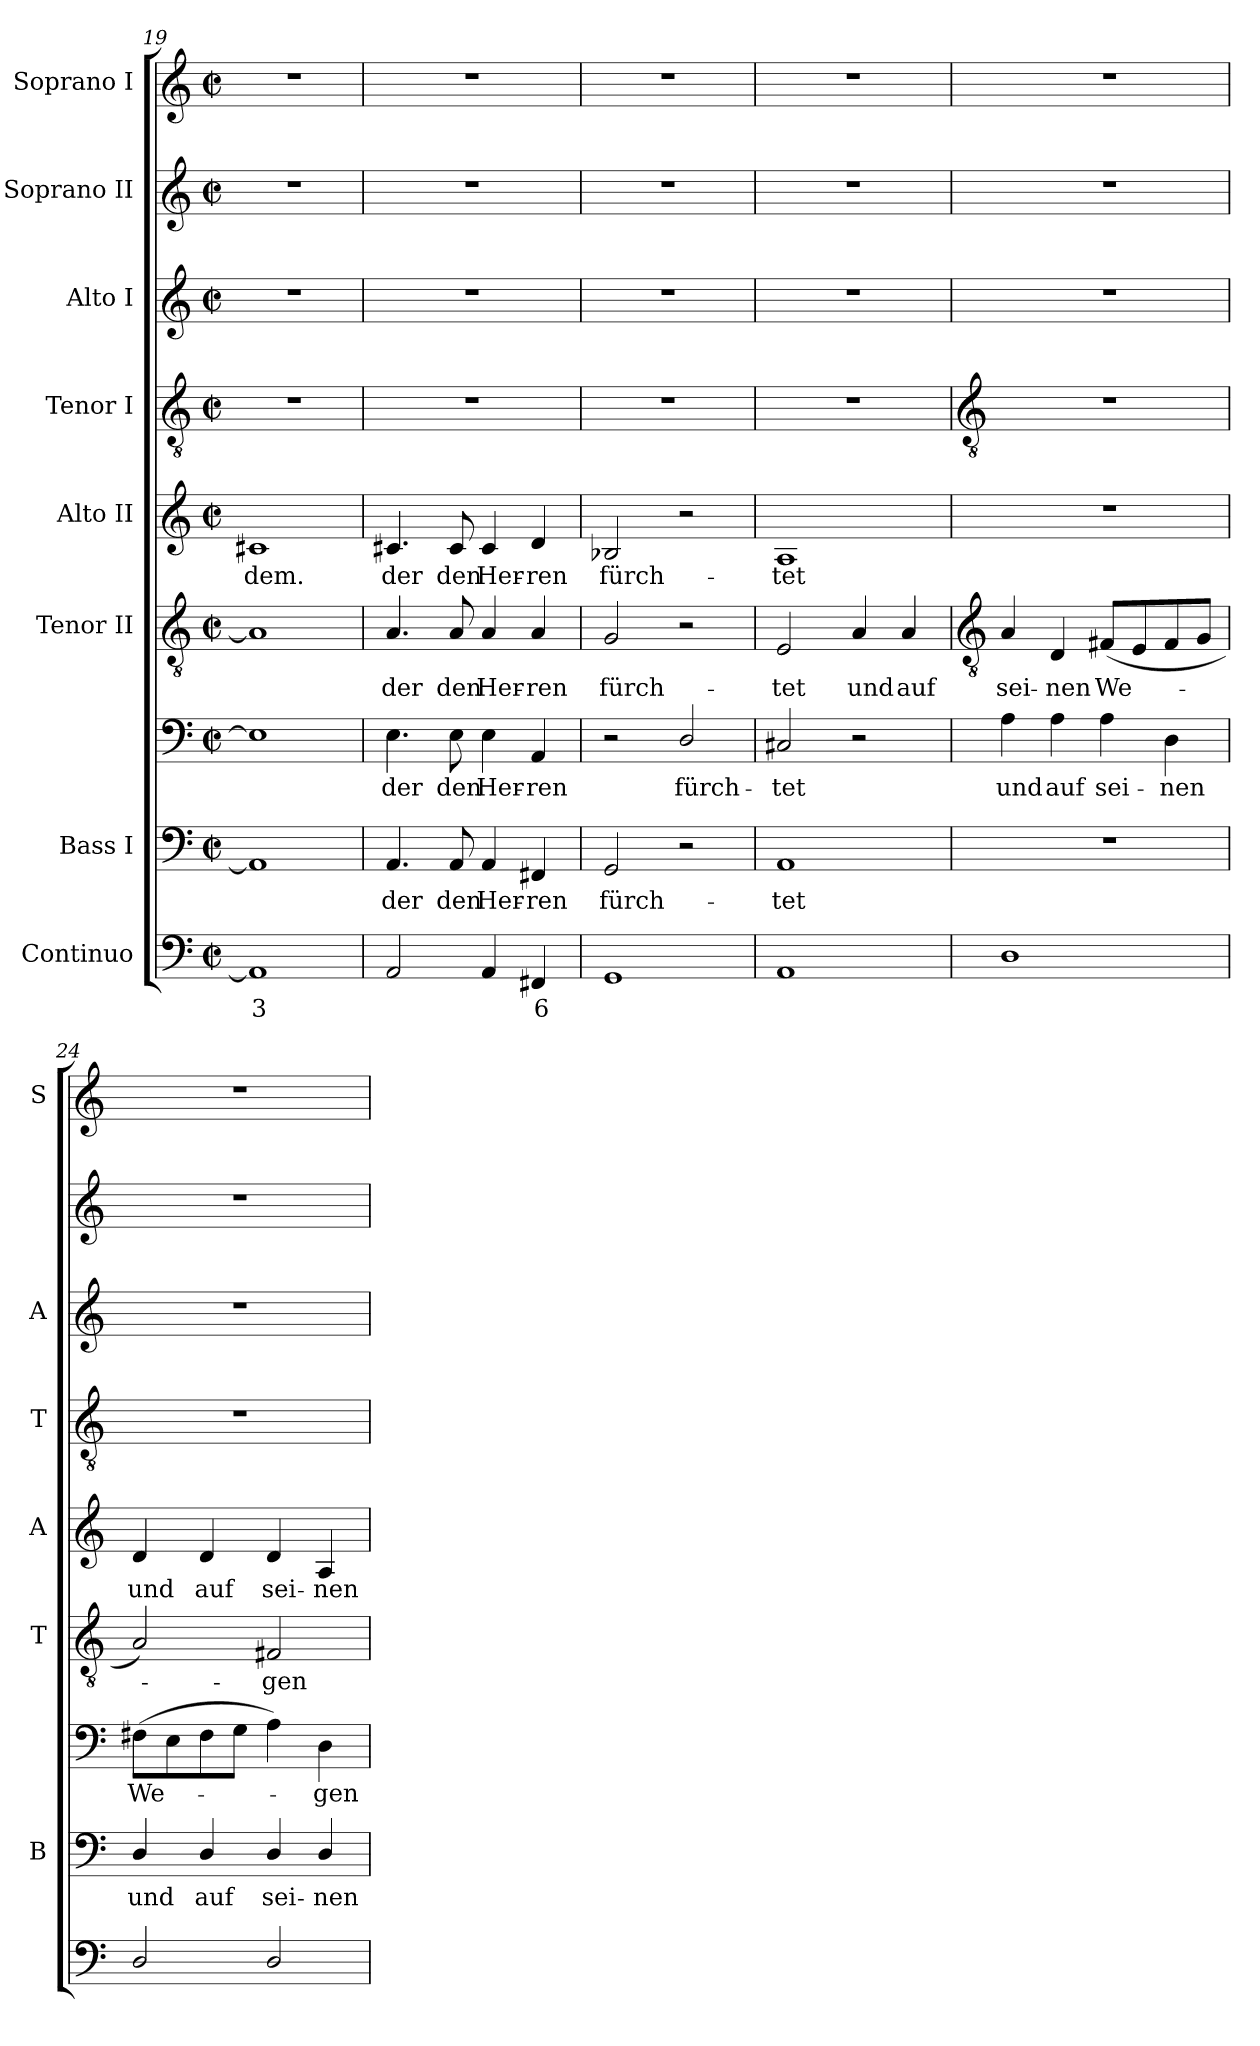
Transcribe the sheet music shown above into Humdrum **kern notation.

**kern	**text	**kern	**text	**kern	**text	**kern	**text	**kern	**text	**kern	**kern	**kern	**kern
*part8	*part8	*part7	*part7	*part7	*part7	*part6	*part6	*part5	*part5	*part4	*part3	*part2	*part1
*staff9	*staff9	*staff8	*staff8	*staff7	*staff7	*staff6	*staff6	*staff5	*staff5	*staff4	*staff3	*staff2	*staff1
*I"Continuo	*	*I"Bass I	*	*	*	*I"Tenor II	*	*I"Alto II	*	*I"Tenor I	*I"Alto I	*I"Soprano II	*I"Soprano I
*	*	*I'B	*	*	*	*I'T	*	*I'A	*	*I'T	*I'A	*	*I'S
*clefF4	*	*clefF4	*	*clefF4	*	*clefGv2	*	*clefG2	*	*clefGv2	*clefG2	*clefG2	*clefG2
*k[]	*	*k[]	*	*k[]	*	*k[]	*	*k[]	*	*k[]	*k[]	*k[]	*k[]
*C:	*	*C:	*	*C:	*	*C:	*	*C:	*	*C:	*C:	*C:	*C:
*M2/2	*	*M2/2	*	*M2/2	*	*M2/2	*	*M2/2	*	*M2/2	*M2/2	*M2/2	*M2/2
*met(c|)	*	*met(c|)	*	*met(c|)	*	*met(c|)	*	*met(c|)	*	*met(c|)	*met(c|)	*met(c|)	*met(c|)
=19	=19	=19	=19	=19	=19	=19	=19	=19	=19	=19	=19	=19	=19
!	!LO:LY:b	!	!	!	!	!	!	!	!LO:LY:b	!	!	!	!
1AA]	3	1AA]	.	1E]	.	1A]	.	1c#X	dem.	1r	1r	1r	1r
=20	=20	=20	=20	=20	=20	=20	=20	=20	=20	=20	=20	=20	=20
!	!	!	!LO:LY:b	!	!LO:LY:b	!	!LO:LY:b	!	!LO:LY:b	!	!	!	!
2AA	.	4.AA	der	4.E	der	4.A	der	4.c#X	der	1r	1r	1r	1r
!	!	!	!LO:LY:b	!	!LO:LY:b	!	!LO:LY:b	!	!LO:LY:b	!	!	!	!
.	.	8AA	den	8E	den	8A	den	8c#	den	.	.	.	.
!	!	!	!LO:LY:b	!	!LO:LY:b	!	!LO:LY:b	!	!LO:LY:b	!	!	!	!
4AA	.	4AA	Her-	4E	Her-	4A	Her-	4c#	Her-	.	.	.	.
!	!LO:LY:b	!	!LO:LY:b	!	!LO:LY:b	!	!LO:LY:b	!	!LO:LY:b	!	!	!	!
4FF#X	6	4FF#X	-ren	4AA	-ren	4A	-ren	4d	-ren	.	.	.	.
=21	=21	=21	=21	=21	=21	=21	=21	=21	=21	=21	=21	=21	=21
!	!	!	!LO:LY:b	!	!	!	!LO:LY:b	!	!LO:LY:b	!	!	!	!
1GG	.	2GG	-fürch-	2r	.	2G	fürch-	2B-X	fürch-	1r	1r	1r	1r
!	!	!	!	!	!LO:LY:b	!	!	!	!	!	!	!	!
.	.	2r	.	2D/	fürch-	2r	.	2r	.	.	.	.	.
=22	=22	=22	=22	=22	=22	=22	=22	=22	=22	=22	=22	=22	=22
!	!	!	!LO:LY:b	!	!LO:LY:b	!	!LO:LY:b	!	!LO:LY:b	!	!	!	!
1AA	.	1AA	tet	2C#X	-tet	2E	-tet	1A	-tet	1r	1r	1r	1r
!	!	!	!	!	!	!	!LO:LY:b	!	!	!	!	!	!
.	.	.	.	2r	.	4A	und	.	.	.	.	.	.
!	!	!	!	!	!	!	!LO:LY:b	!	!	!	!	!	!
.	.	.	.	.	.	4A	auf	.	.	.	.	.	.
!!LO:LB:g=z
=23	=23	=23	=23	=23	=23	=23	=23	=23	=23	=23	=23	=23	=23
*	*	*	*	*	*	*clefGv2	*	*	*	*clefGv2	*	*	*
!	!	!	!	!	!LO:LY:b	!	!LO:LY:b	!	!	!	!	!	!
1D	.	1r	.	4A	und	4A	sei-	1r	.	1r	1r	1r	1r
!	!	!	!	!	!LO:LY:b	!	!LO:LY:b	!	!	!	!	!	!
.	.	.	.	4A	auf	4D	-nen	.	.	.	.	.	.
!	!	!	!	!	!LO:LY:b	!	!LO:LY:b	!	!	!	!	!	!
.	.	.	.	4A	sei-	(<8F#XL	We-	.	.	.	.	.	.
.	.	.	.	.	.	8E	.	.	.	.	.	.	.
!	!	!	!	!	!LO:LY:b	!	!	!	!	!	!	!	!
.	.	.	.	4D	-nen	8F#	.	.	.	.	.	.	.
.	.	.	.	.	.	8GJ	.	.	.	.	.	.	.
=24	=24	=24	=24	=24	=24	=24	=24	=24	=24	=24	=24	=24	=24
!	!	!	!LO:LY:b	!	!LO:LY:b	!	!	!	!LO:LY:b	!	!	!	!
2D/	.	4D/	und	(>8F#XL	We-	2A)	.	4d	und	1r	1r	1r	1r
.	.	.	.	8E	.	.	.	.	.	.	.	.	.
!	!	!	!LO:LY:b	!	!	!	!	!	!LO:LY:b	!	!	!	!
.	.	4D/	auf	8F#	.	.	.	4d	auf	.	.	.	.
.	.	.	.	8GJ	.	.	.	.	.	.	.	.	.
!	!	!	!LO:LY:b	!	!	!	!LO:LY:b	!	!LO:LY:b	!	!	!	!
2D/	.	4D/	sei-	4A)	.	2F#X	gen	4d	sei-	.	.	.	.
!	!	!	!LO:LY:b	!	!LO:LY:b	!	!	!	!LO:LY:b	!	!	!	!
.	.	4D/	-nen	4D	gen	.	.	4A	-nen	.	.	.	.
=	=	=	=	=	=	=	=	=	=	=	=	=	=
*-	*-	*-	*-	*-	*-	*-	*-	*-	*-	*-	*-	*-	*-
